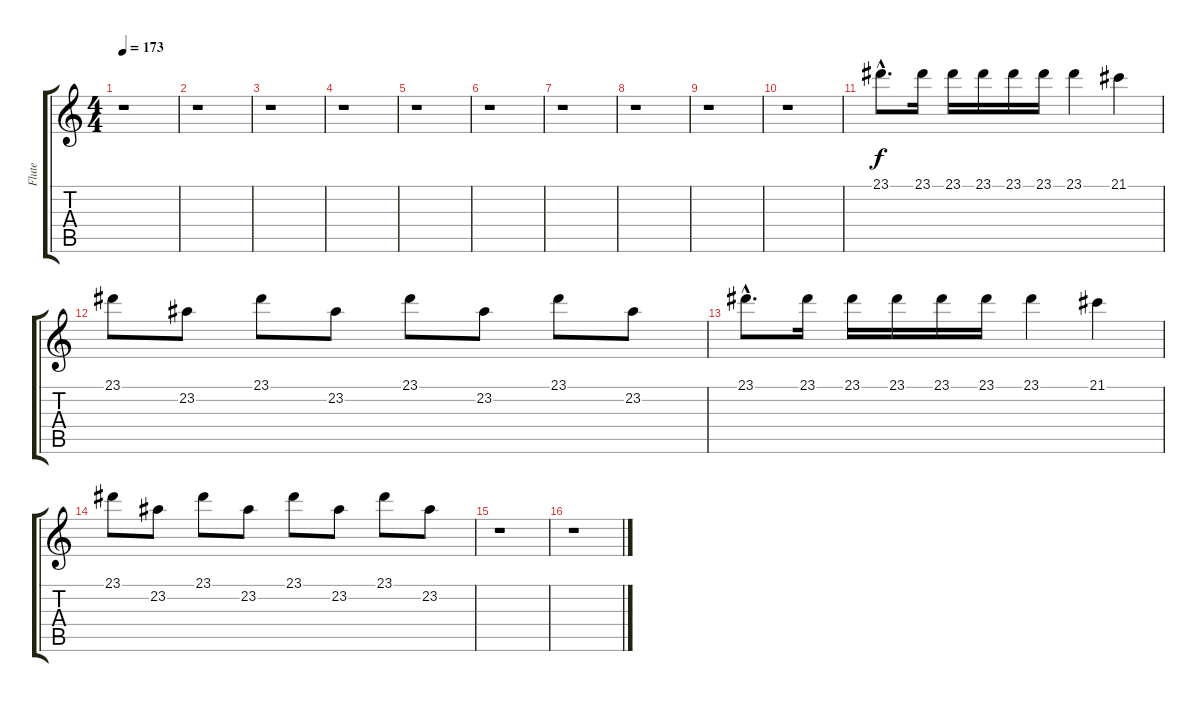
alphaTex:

\track ("Flute" "Flute") {instrument recorder}
\staff {score tabs}
\tuning (E4 B3 G3 D3 A2 E2) {hide}
\ts (4 4)
\tempo 173
\clef g2
\ks c
r.1{dy f instrument recorder} |
r.1 |
r.1 |
r.1 |
r.1 |
r.1 |
r.1 |
r.1 |
r.1 |
r.1 |
23.1{hac}.8{d volume 7} 23.1.16 23.1.16 23.1.16 23.1.16 23.1.16 23.1.4 21.1.4 |
23.1.8 23.2.8 23.1.8 23.2.8 23.1.8 23.2.8 23.1.8 23.2.8 |
23.1{hac}.8{d} 23.1.16 23.1.16 23.1.16 23.1.16 23.1.16 23.1.4 21.1.4 |
23.1.8 23.2.8 23.1.8 23.2.8 23.1.8 23.2.8 23.1.8 23.2.8 |
r.1 |
r.1
